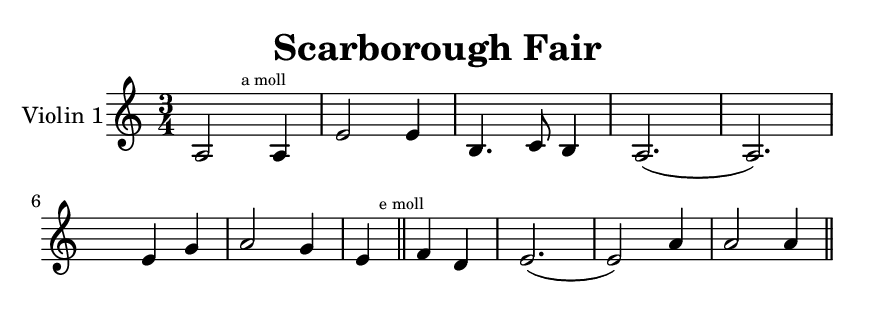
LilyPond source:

\version "2.18.2"


\header {
    title = "Scarborough Fair"
    subsubtitle = ""
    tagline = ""
    % tagline = \markup {
    %     Engraved at
    %     \simple #(strftime "%Y-%m-%d" (localtime (current-time)))
    %     with \with-url #"http://lilypond.org/"
    %     \line { LilyPond \simple #(lilypond-version) (http://lilypond.org/) }
    % }
}

\paper {
    fonts = #
    (make-pango-font-tree
     "Century Schoolbook L"
     "Century Schoolbook L"
     "Century Schoolbook L"
     (/ (* staff-height pt) 2.5))

    #(set-paper-size "a5")
}

\score {
    \new StaffGroup \relative a' \repeat volta 1 {
        \set Staff.instrumentName = #"Violin 1"
        % \override Glissando.style = #'trill
        \time 3/4
        \numericTimeSignature
        \override MultiMeasureRest.expand-limit = #2
        \override MultiMeasureRest.staff-position = #2
        \omit Accidental  % omit natural marks (Auflösungszeichen) - alternativ: b8 -> bes8

        a,2 \mark \markup { \teeny "a moll" } a4 |
        e'2 e4 |
        b4. c8 b4 |
        a2.( a2.) |
        \break

        \skip4 e'4  g4 |
        a2 g4 |

        e4 \mark \markup { \teeny "e moll" }  \bar "||" f d |
        e2.( e2) a4 |
        a2 a4 |
        \break

        \bar "||"

    }
}